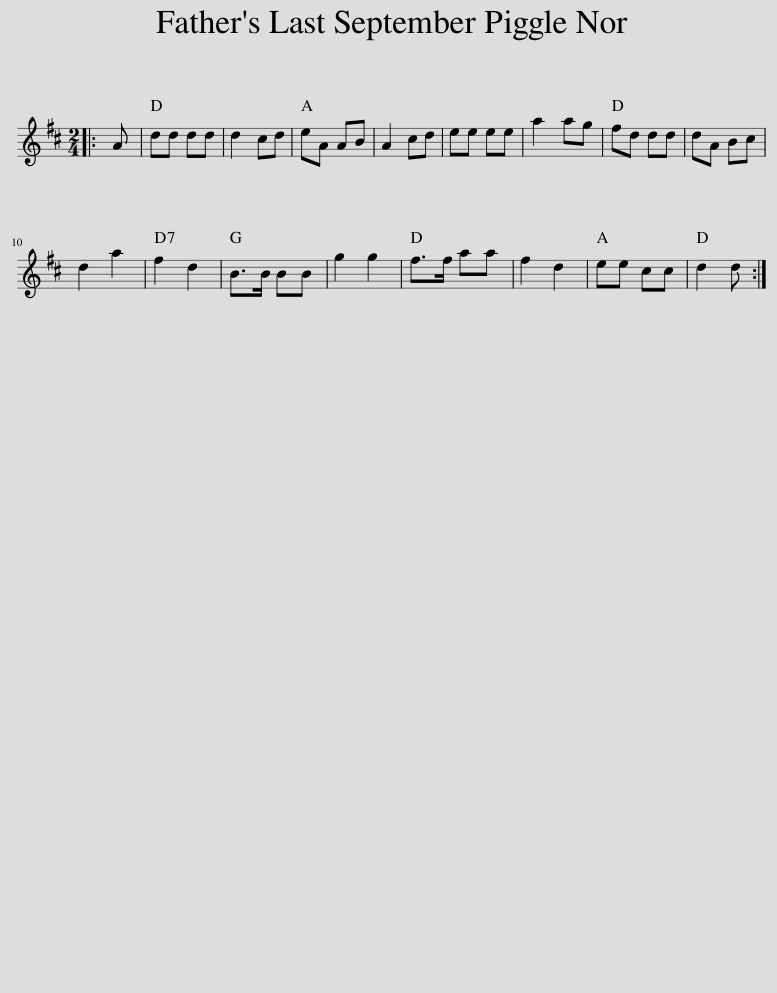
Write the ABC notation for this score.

X:1
L:1/8
M:2/4
I:linebreak $
K:D
V:1 treble
V:1
|: A | dd dd | d2 cd | eA AB | A2 cd | %5
 ee ee | a2 ag | fd dd | dA Bc |$ d2 a2 | %10
 f2 d2 | B>B BB | g2 g2 | f>f aa | f2 d2 | %15
 ee cc | d2 d :| %17
